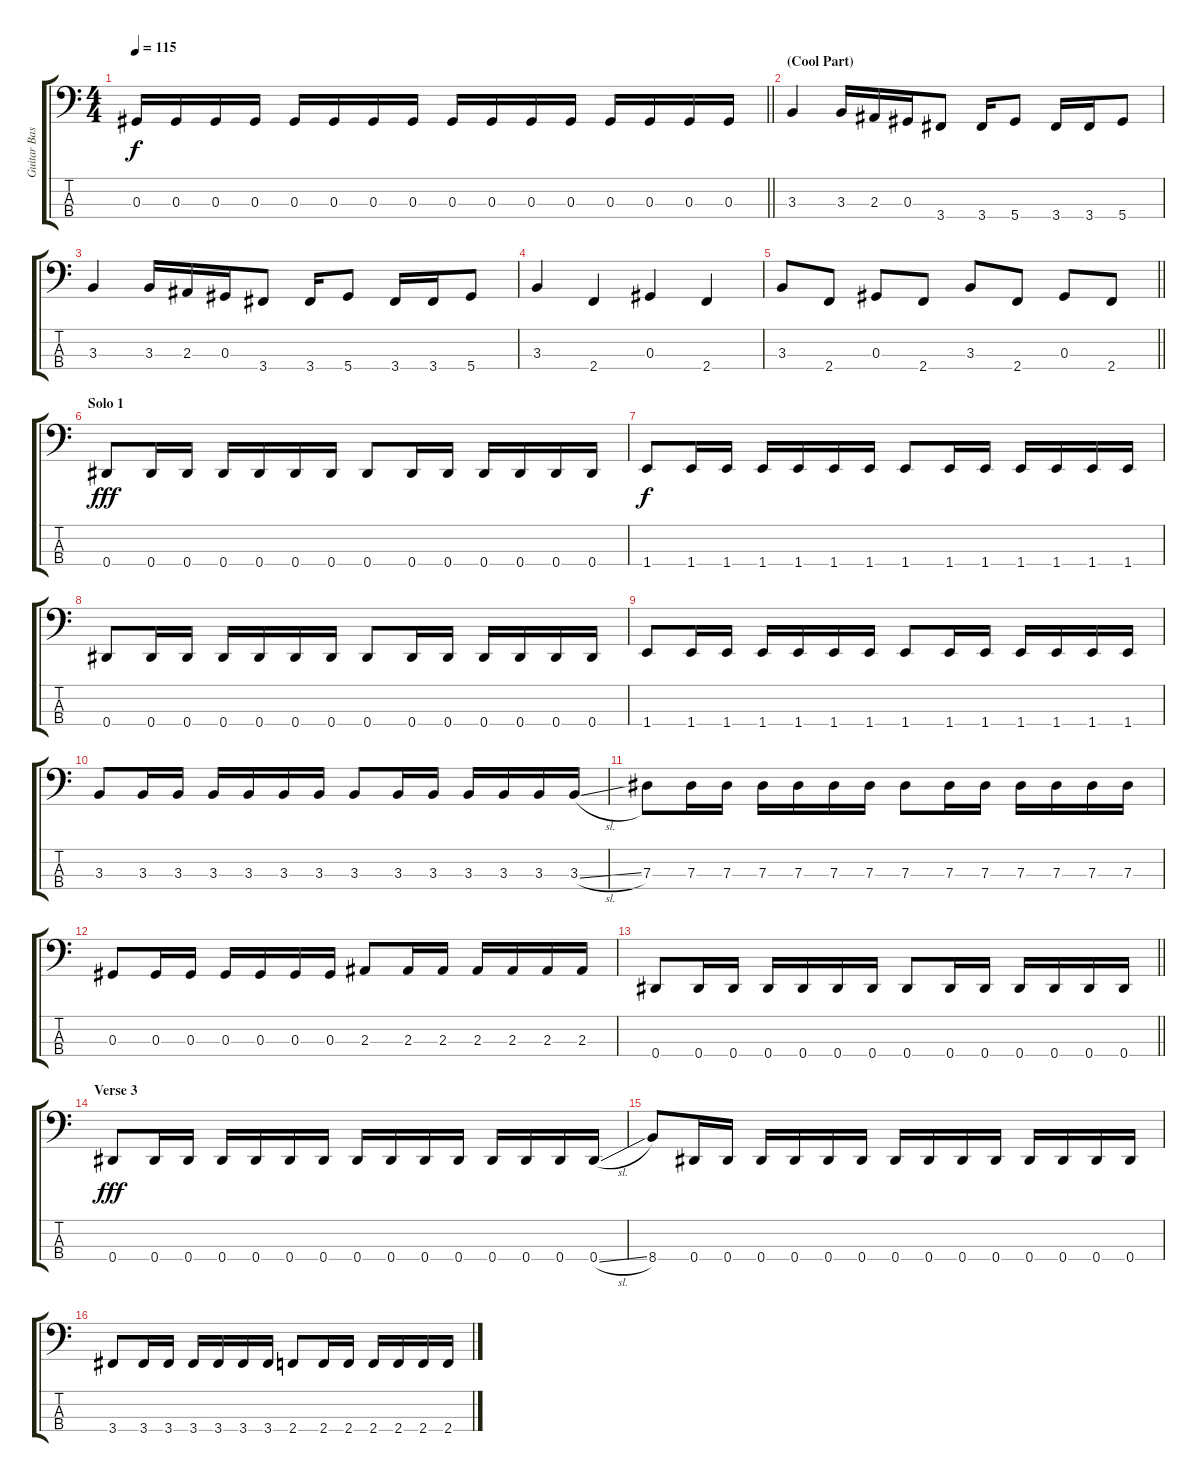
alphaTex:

\track ("Guitar Bass" "Guitar Bas") {instrument electricbassfinger}
\staff {score tabs}
\tuning (Gb2 Db2 Ab1 Eb1) {hide}
\ts (4 4)
\tempo 115
\clef f4
\barLineRight lightlight
\ks c
0.3.16{dy f} 0.3.16 0.3.16 0.3.16 0.3.16 0.3.16 0.3.16 0.3.16 0.3.16 0.3.16 0.3.16 0.3.16 0.3.16 0.3.16 0.3.16 0.3.16 |
\section ("" "(Cool Part)")
3.3.4 3.3.16 2.3.16 0.3.16 3.4.8 3.4.16 5.4.8 3.4.16 3.4.16 5.4.8 |
3.3.4 3.3.16 2.3.16 0.3.16 3.4.8 3.4.16 5.4.8 3.4.16 3.4.16 5.4.8 |
3.3.4 2.4.4 0.3.4 2.4.4 |
\barLineRight lightlight
3.3.8 2.4.8 0.3.8 2.4.8 3.3.8 2.4.8 0.3.8 2.4.8 |
\section ("" "Solo 1")
0.4.8{dy fff} 0.4.16 0.4.16 0.4.16 0.4.16 0.4.16 0.4.16 0.4.8 0.4.16 0.4.16 0.4.16 0.4.16 0.4.16 0.4.16 |
1.4.8{dy f} 1.4.16 1.4.16 1.4.16 1.4.16 1.4.16 1.4.16 1.4.8 1.4.16 1.4.16 1.4.16 1.4.16 1.4.16 1.4.16 |
0.4.8 0.4.16 0.4.16 0.4.16 0.4.16 0.4.16 0.4.16 0.4.8 0.4.16 0.4.16 0.4.16 0.4.16 0.4.16 0.4.16 |
1.4.8 1.4.16 1.4.16 1.4.16 1.4.16 1.4.16 1.4.16 1.4.8 1.4.16 1.4.16 1.4.16 1.4.16 1.4.16 1.4.16 |
3.3.8 3.3.16 3.3.16 3.3.16 3.3.16 3.3.16 3.3.16 3.3.8 3.3.16 3.3.16 3.3.16 3.3.16 3.3.16 3.3{sl}.16 |
7.3.8 7.3.16 7.3.16 7.3.16 7.3.16 7.3.16 7.3.16 7.3.8 7.3.16 7.3.16 7.3.16 7.3.16 7.3.16 7.3.16 |
0.3.8 0.3.16 0.3.16 0.3.16 0.3.16 0.3.16 0.3.16 2.3.8 2.3.16 2.3.16 2.3.16 2.3.16 2.3.16 2.3.16 |
\barLineRight lightlight
0.4.8 0.4.16 0.4.16 0.4.16 0.4.16 0.4.16 0.4.16 0.4.8 0.4.16 0.4.16 0.4.16 0.4.16 0.4.16 0.4.16 |
\section ("" "Verse 3")
0.4.8{dy fff} 0.4.16 0.4.16 0.4.16 0.4.16 0.4.16 0.4.16 0.4.16 0.4.16 0.4.16 0.4.16 0.4.16 0.4.16 0.4.16 0.4{sl}.16 |
8.4.8 0.4.16 0.4.16 0.4.16 0.4.16 0.4.16 0.4.16 0.4.16 0.4.16 0.4.16 0.4.16 0.4.16 0.4.16 0.4.16 0.4.16 |
3.4.8 3.4.16 3.4.16 3.4.16 3.4.16 3.4.16 3.4.16 2.4.8 2.4.16 2.4.16 2.4.16 2.4.16 2.4.16 2.4{sl}.16
